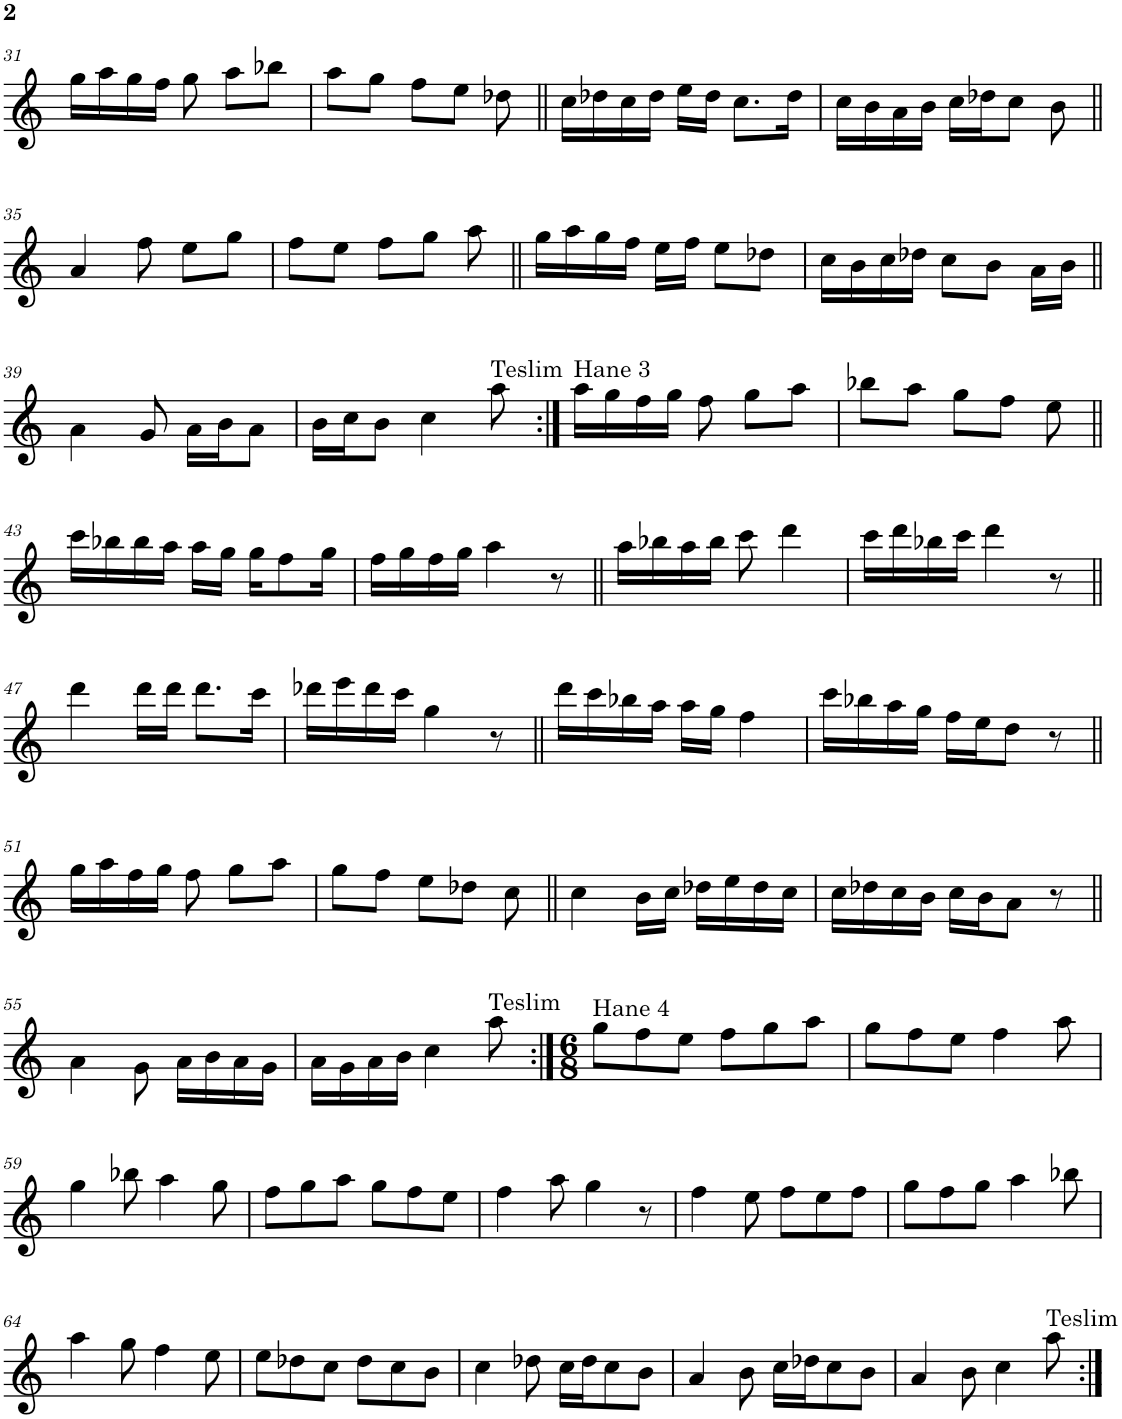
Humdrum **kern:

**kern
*part1
*staff1
*I"Voice
*I'Vo.
!!LO:PB:g=z
*clefG2
*k[]
*M5/8
=31
16gg\LL
16aa\
16gg\
16ff\JJ
8gg\
8aa\L
8bb-X\J
=32
8aa\L
8gg\J
8ff\L
8ee\J
8dd-X\
=33||
16cc\LL
16dd-X\
16cc\
16dd-\JJ
16ee\LL
16dd-\JJ
8.cc\L
16dd-\Jk
=34
16cc\LL
16b\
16a\
16b\JJ
16cc\LL
16dd-X\J
8cc\J
8b\
!!LO:LB:g=z
=35||
4a/
8ff\
8ee\L
8gg\J
=36
8ff\L
8ee\J
8ff\L
8gg\J
8aa\
=37||
16gg\LL
16aa\
16gg\
16ff\JJ
16ee\LL
16ff\JJ
8ee\L
8dd-X\J
=38
16cc\LL
16b\
16cc\
16dd-X\JJ
8cc\L
8b\J
16a\LL
16b\JJ
!!LO:LB:g=z
=39||
4a\
8g/
16a\LL
16b\J
8a\J
=40
16b\LL
16cc\J
8b\J
4cc\
!LO:TX:a:t=Teslim
8aa\
=41:|!
!LO:TX:a:t=Hane 3
16aa\LL
16gg\
16ff\
16gg\JJ
8ff\
8gg\L
8aa\J
=42
8bb-X\L
8aa\J
8gg\L
8ff\J
8ee\
!!LO:LB:g=z
=43||
16ccc\LL
16bb-X\
16bb-\
16aa\JJ
16aa\LL
16gg\JJ
16gg\KL
8ff\
16gg\Jk
=44
16ff\LL
16gg\
16ff\
16gg\JJ
4aa\
8r
=45||
16aa\LL
16bb-X\
16aa\
16bb-\JJ
8ccc\
4ddd\
=46
16ccc\LL
16ddd\
16bb-X\
16ccc\JJ
4ddd\
8r
!!LO:LB:g=z
=47||
4ddd\
16ddd\LL
16ddd\JJ
8.ddd\L
16ccc\Jk
=48
16ddd-X\LL
16eee\
16ddd-\
16ccc\JJ
4gg\
8r
=49||
16ddd\LL
16ccc\
16bb-X\
16aa\JJ
16aa\LL
16gg\JJ
4ff\
=50
16ccc\LL
16bb-X\
16aa\
16gg\JJ
16ff\LL
16ee\J
8dd\J
8r
!!LO:LB:g=z
=51||
16gg\LL
16aa\
16ff\
16gg\JJ
8ff\
8gg\L
8aa\J
=52
8gg\L
8ff\J
8ee\L
8dd-X\J
8cc\
=53||
4cc\
16b\LL
16cc\JJ
16dd-X\LL
16ee\
16dd-\
16cc\JJ
=54
16cc\LL
16dd-X\
16cc\
16b\JJ
16cc\LL
16b\J
8a\J
8r
!!LO:LB:g=z
=55||
4a\
8g\
16a\LL
16b\
16a\
16g\JJ
=56
16a\LL
16g\
16a\
16b\JJ
4cc\
!LO:TX:a:t=Teslim
8aa\
=57:|!
*M6/8
!LO:TX:a:t=Hane 4
8gg\L
8ff\
8ee\J
8ff\L
8gg\
8aa\J
=58
8gg\L
8ff\
8ee\J
4ff\
8aa\
!!LO:LB:g=z
=59
4gg\
8bb-X\
4aa\
8gg\
=60
8ff\L
8gg\
8aa\J
8gg\L
8ff\
8ee\J
=61
4ff\
8aa\
4gg\
8r
=62
4ff\
8ee\
8ff\L
8ee\
8ff\J
=63
8gg\L
8ff\
8gg\J
4aa\
8bb-X\
!!LO:LB:g=z
=64
4aa\
8gg\
4ff\
8ee\
=65
8ee\L
8dd-X\
8cc\J
8dd-\L
8cc\
8b\J
=66
4cc\
8dd-X\
16cc\LL
16dd-\J
8cc\
8b\J
=67
4a/
8b\
16cc\LL
16dd-X\J
8cc\
8b\J
=68
4a/
8b\
4cc\
!LO:TX:a:t=Teslim
8aa\
=:|!
*-
